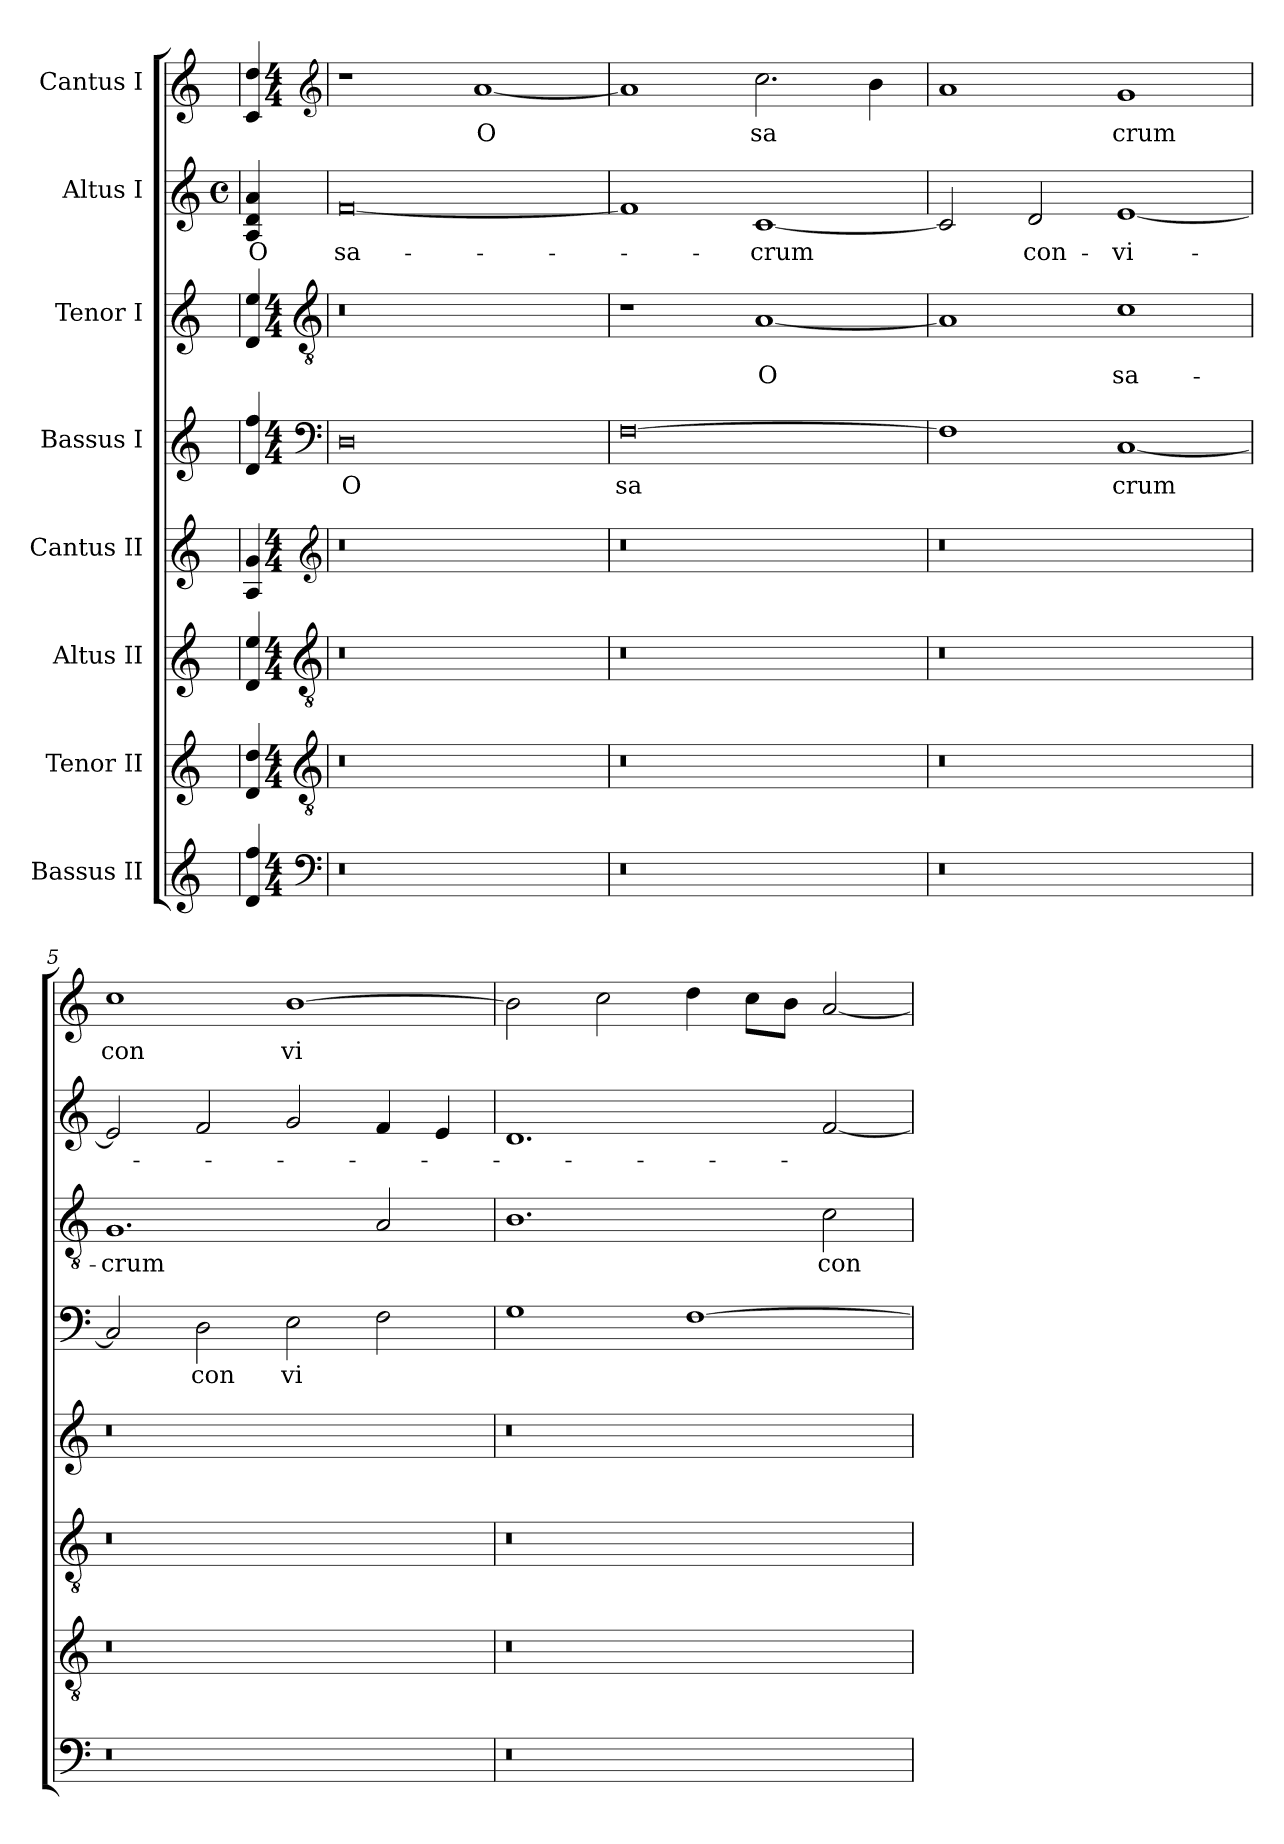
**kern	**kern	**kern	**kern	**kern	**text	**kern	**text	**kern	**text	**kern	**text
*part8	*part7	*part6	*part5	*part4	*part4	*part3	*part3	*part2	*part2	*part1	*part1
*staff8	*staff7	*staff6	*staff5	*staff4	*staff4	*staff3	*staff3	*staff2	*staff2	*staff1	*staff1
*I"Bassus II	*I"Tenor II	*I"Altus II	*I"Cantus II	*I"Bassus I	*	*I"Tenor I	*	*I"Altus I	*	*I"Cantus I	*
!!LO:PB:g=z
*stria5	*stria5	*stria5	*stria5	*stria5	*	*stria5	*	*stria5	*	*stria5	*
*	*	*	*	*	*	*	*	*clefG2	*	*	*
*	*	*	*	*	*	*	*	*M4/4	*	*	*
*	*	*	*	*	*	*	*	*met(c)	*	*	*
=1	=1	=1	=1	=1	=1!	=1	=1!	=1	=1!	=1!	=1!
!	!	!	!	!	!	!	!	!	!LO:LY:b:cj	!	!
4ff/ 4d/	4dd/ 4d/	4ee/ 4d/	4g/ 4A/	4ff/ 4d/	.	4d/ 4ee/	.	4A/ 4a/ 4d	O	4dd/ 4c/	.
*clefF4	*clefGv2	*clefGv2	*clefG2	*clefF4	*	*clefGv2	*	*	*	*clefG2	*
*M4/4	*M4/4	*M4/4	*M4/4	*M4/4	*	*M4/4	*	*	*	*M4/4	*
*met(c)	*met(c)	*met(c)	*met(c)	*met(c)	*	*met(c)	*	*	*	*met(c)	*
=2	=2	=2	=2	=2	=2	=2	=2	=2	=2	=2	=2
!	!	!	!	!	!LO:LY:b:cj	!	!	!	!LO:LY:b:cj	!	!
0r	0r	0r	0r	0D	O	0r	.	[<0f	sa-	1r	.
!	!	!	!	!	!	!	!	!	!	!	!LO:LY:b:cj
.	.	.	.	.	.	.	.	.	.	[<1a	O
=3	=3	=3	=3	=3	=3	=3	=3	=3	=3	=3	=3
!	!	!	!	!	!LO:LY:b:cj	!	!	!	!	!	!
0r	0r	0r	0r	[>0F	sa	1r	.	1f]	.	1a]	.
!	!	!	!	!	!	!	!LO:LY:b:cj	!	!LO:LY:b	!	!LO:LY:b:cj
.	.	.	.	.	.	[<1A	O	[<1c	-crum	2.cc\	sa
.	.	.	.	.	.	.	.	.	.	4b\	.
=4	=4	=4	=4	=4	=4	=4	=4	=4	=4	=4	=4
0r	0r	0r	0r	1F]	.	1A]	.	2c/]	.	1a	.
!	!	!	!	!	!	!	!	!	!LO:LY:b:cj	!	!
.	.	.	.	.	.	.	.	2d/	con-	.	.
!	!	!	!	!	!LO:LY:b	!	!LO:LY:b:cj	!	!LO:LY:b:cj	!	!LO:LY:b:cj
.	.	.	.	[<1C	crum	1c	sa-	[<1e	-vi-	1g	crum
=5	=5	=5	=5	=5	=5	=5	=5	=5	=5	=5	=5
!	!	!	!	!	!	!	!LO:LY:b	!	!	!	!LO:LY:b:cj
0r	0r	0r	0r	2C/]	.	1.G	-crum	2e/]	.	1cc	con
!	!	!	!	!	!LO:LY:b:cj	!	!	!	!	!	!
.	.	.	.	2D\	con	.	.	2f/	.	.	.
!	!	!	!	!	!LO:LY:b:cj	!	!	!	!	!	!LO:LY:b:cj
.	.	.	.	2E\	vi	.	.	2g/	.	[>1b	vi
.	.	.	.	2F\	.	2A/	.	4f/	.	.	.
.	.	.	.	.	.	.	.	4e/	.	.	.
=6	=6	=6	=6	=6	=6	=6	=6	=6	=6	=6	=6
0r	0r	0r	0r	1G	.	1.B	.	1.d	.	2b\]	.
.	.	.	.	.	.	.	.	.	.	2cc\	.
.	.	.	.	[<1F	.	.	.	.	.	4dd\	.
.	.	.	.	.	.	.	.	.	.	8cc\L	.
.	.	.	.	.	.	.	.	.	.	8b\J	.
!	!	!	!	!	!	!	!LO:LY:b:cj	!	!	!	!
.	.	.	.	.	.	2c\	con-	[>2f/	.	[>2a/	.
=	=	=	=	=	=	=	=	=	=	=	=
*-	*-	*-	*-	*-	*-	*-	*-	*-	*-	*-	*-
